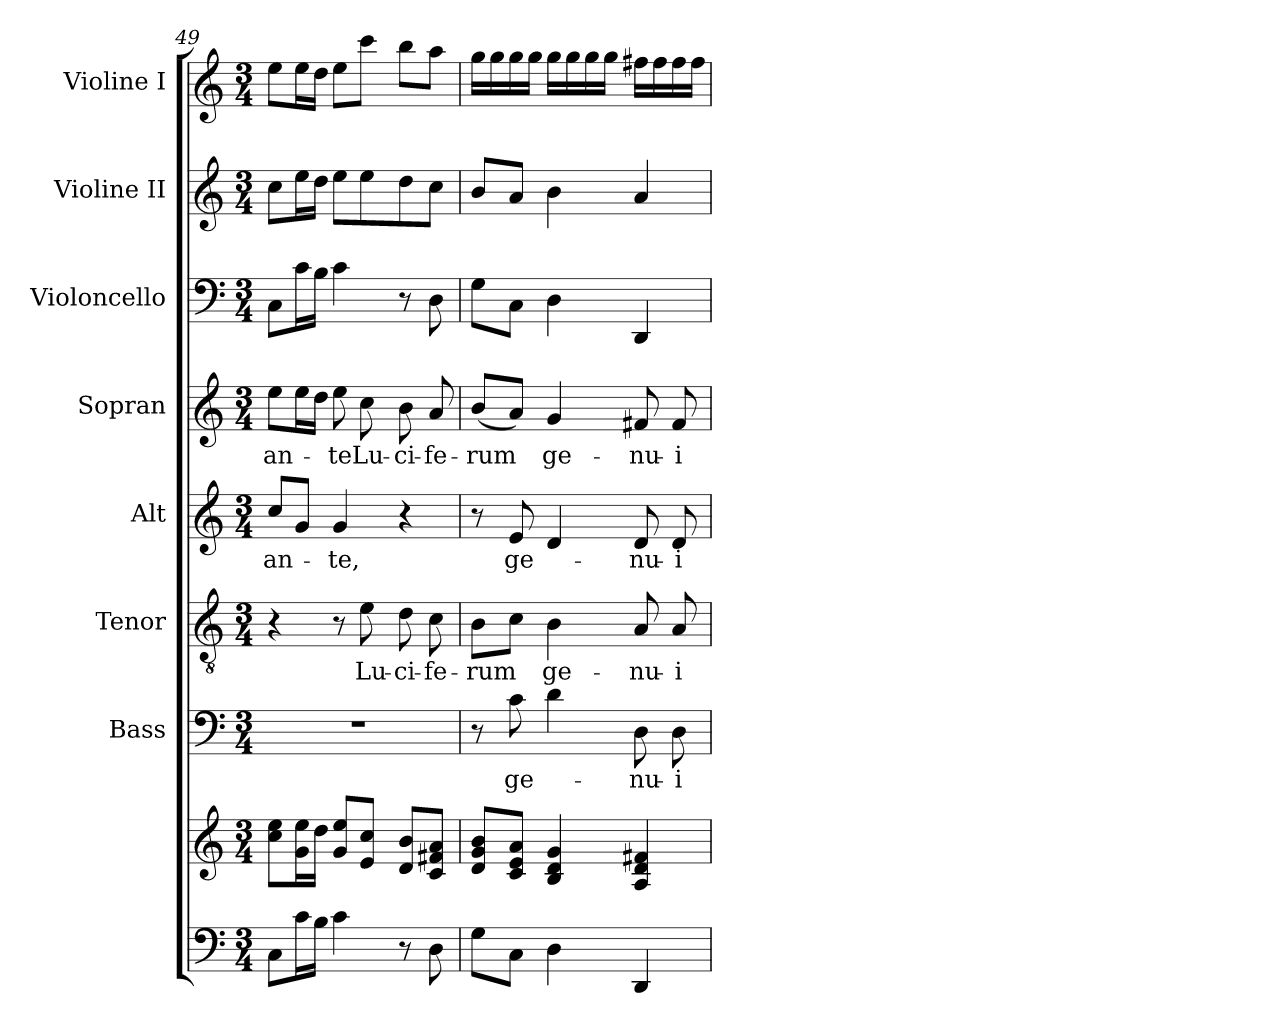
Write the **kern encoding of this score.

**kern	**kern	**kern	**text	**kern	**text	**kern	**text	**kern	**text	**kern	**kern	**kern
*part8	*part8	*part7	*part7	*part6	*part6	*part5	*part5	*part4	*part4	*part3	*part2	*part1
*staff9	*staff8	*staff7	*staff7	*staff6	*staff6	*staff5	*staff5	*staff4	*staff4	*staff3	*staff2	*staff1
*	*	*I"Bass	*	*I"Tenor	*	*I"Alt	*	*I"Sopran	*	*I"Violoncello	*I"Violine II	*I"Violine I
*	*	*I'B.	*	*I'T.	*	*I'A.	*	*I'S.	*	*I'Vc.	*I'Vl. II	*I'Vl. I
!!LO:PB:g=z
*clefF4	*clefG2	*clefF4	*	*clefGv2	*	*clefG2	*	*clefG2	*	*clefF4	*clefG2	*clefG2
*	*	*	*	*	*	*	*	*	*	*ITrd7c12	*	*
*k[]	*k[]	*k[]	*	*k[]	*	*k[]	*	*k[]	*	*k[]	*k[]	*k[]
*C:	*C:	*C:	*	*C:	*	*C:	*	*C:	*	*C:	*C:	*C:
*M3/4	*M3/4	*M3/4	*	*M3/4	*	*M3/4	*	*M3/4	*	*M3/4	*M3/4	*M3/4
=49	=49	=49	=49	=49	=49	=49	=49	=49	=49	=49	=49	=49
!	!	!	!	!	!	!	!LO:LY:b	!	!LO:LY:b	!	!	!
8C\L	8cc\ 8ee\L	2.r	.	4r	.	8cc/L	an-	8ee\L	an-	8CC\L	8cc\L	8ee\L
16c\L	16g\ 16ee\L	.	.	.	.	8g/J	.	16ee\L	.	16C\L	16ee\L	16ee\L
16B\JJ	16dd\JJ	.	.	.	.	.	.	16dd\JJ	.	16BB\JJ	16dd\JJ	16dd\JJ
!	!	!	!	!	!	!	!LO:LY:b	!	!LO:LY:b	!	!	!
4c\	8g/ 8ee/L	.	.	8r	.	4g/	-te,	8ee\	-te	4C\	8ee\L	8ee\L
!	!	!	!	!	!LO:LY:b	!	!	!	!LO:LY:b	!	!	!
.	8e/ 8cc/J	.	.	8e\	Lu-	.	.	8cc\	Lu-	.	8ee\	8ccc\J
!	!	!	!	!	!LO:LY:b	!	!	!	!LO:LY:b	!	!	!
8r	8d/ 8b/L	.	.	8d\	-ci-	4r	.	8b\	-ci-	8r	8dd\	8bb\L
!	!	!	!	!	!LO:LY:b	!	!	!	!LO:LY:b	!	!	!
8D\	8c/ 8f#X/ 8a/J	.	.	8c\	-fe-	.	.	8a/	-fe-	8DD\	8cc\J	8aa\J
=50	=50	=50	=50	=50	=50	=50	=50	=50	=50	=50	=50	=50
!	!	!	!	!	!LO:LY:b	!	!	!	!LO:LY:b	!	!	!
8G\L	8d/ 8g/ 8b/L	8r	.	8B\L	-rum	8r	.	(<8b/L	-rum	8GG\L	8b/L	16gg\LL
.	.	.	.	.	.	.	.	.	.	.	.	16gg\
!	!	!	!LO:LY:b	!	!	!	!LO:LY:b	!	!	!	!	!
8C\J	8c/ 8e/ 8a/J	8c\	ge-	8c\J	.	8e/	ge-	8a/J)	.	8CC\J	8a/J	16gg\
.	.	.	.	.	.	.	.	.	.	.	.	16gg\JJ
!	!	!	!	!	!LO:LY:b	!	!	!	!LO:LY:b	!	!	!
4D\	4B/ 4d/ 4g/	4d\	.	4B\	ge-	4d/	.	4g/	ge-	4DD\	4b\	16gg\LL
.	.	.	.	.	.	.	.	.	.	.	.	16gg\
.	.	.	.	.	.	.	.	.	.	.	.	16gg\
.	.	.	.	.	.	.	.	.	.	.	.	16gg\JJ
!	!	!	!LO:LY:b	!	!LO:LY:b	!	!LO:LY:b	!	!LO:LY:b	!	!	!
4DD/	4A/ 4d/ 4f#X/	8D\	-nu-	8A/	-nu-	8d/	-nu-	8f#X/	-nu-	4DDD/	4a/	16ff#X\LL
.	.	.	.	.	.	.	.	.	.	.	.	16ff#\
!	!	!	!LO:LY:b	!	!LO:LY:b	!	!LO:LY:b	!	!LO:LY:b	!	!	!
.	.	8D\	-i	8A/	-i	8d/	-i	8f#/	-i	.	.	16ff#\
.	.	.	.	.	.	.	.	.	.	.	.	16ff#\JJ
=	=	=	=	=	=	=	=	=	=	=	=	=
*-	*-	*-	*-	*-	*-	*-	*-	*-	*-	*-	*-	*-
